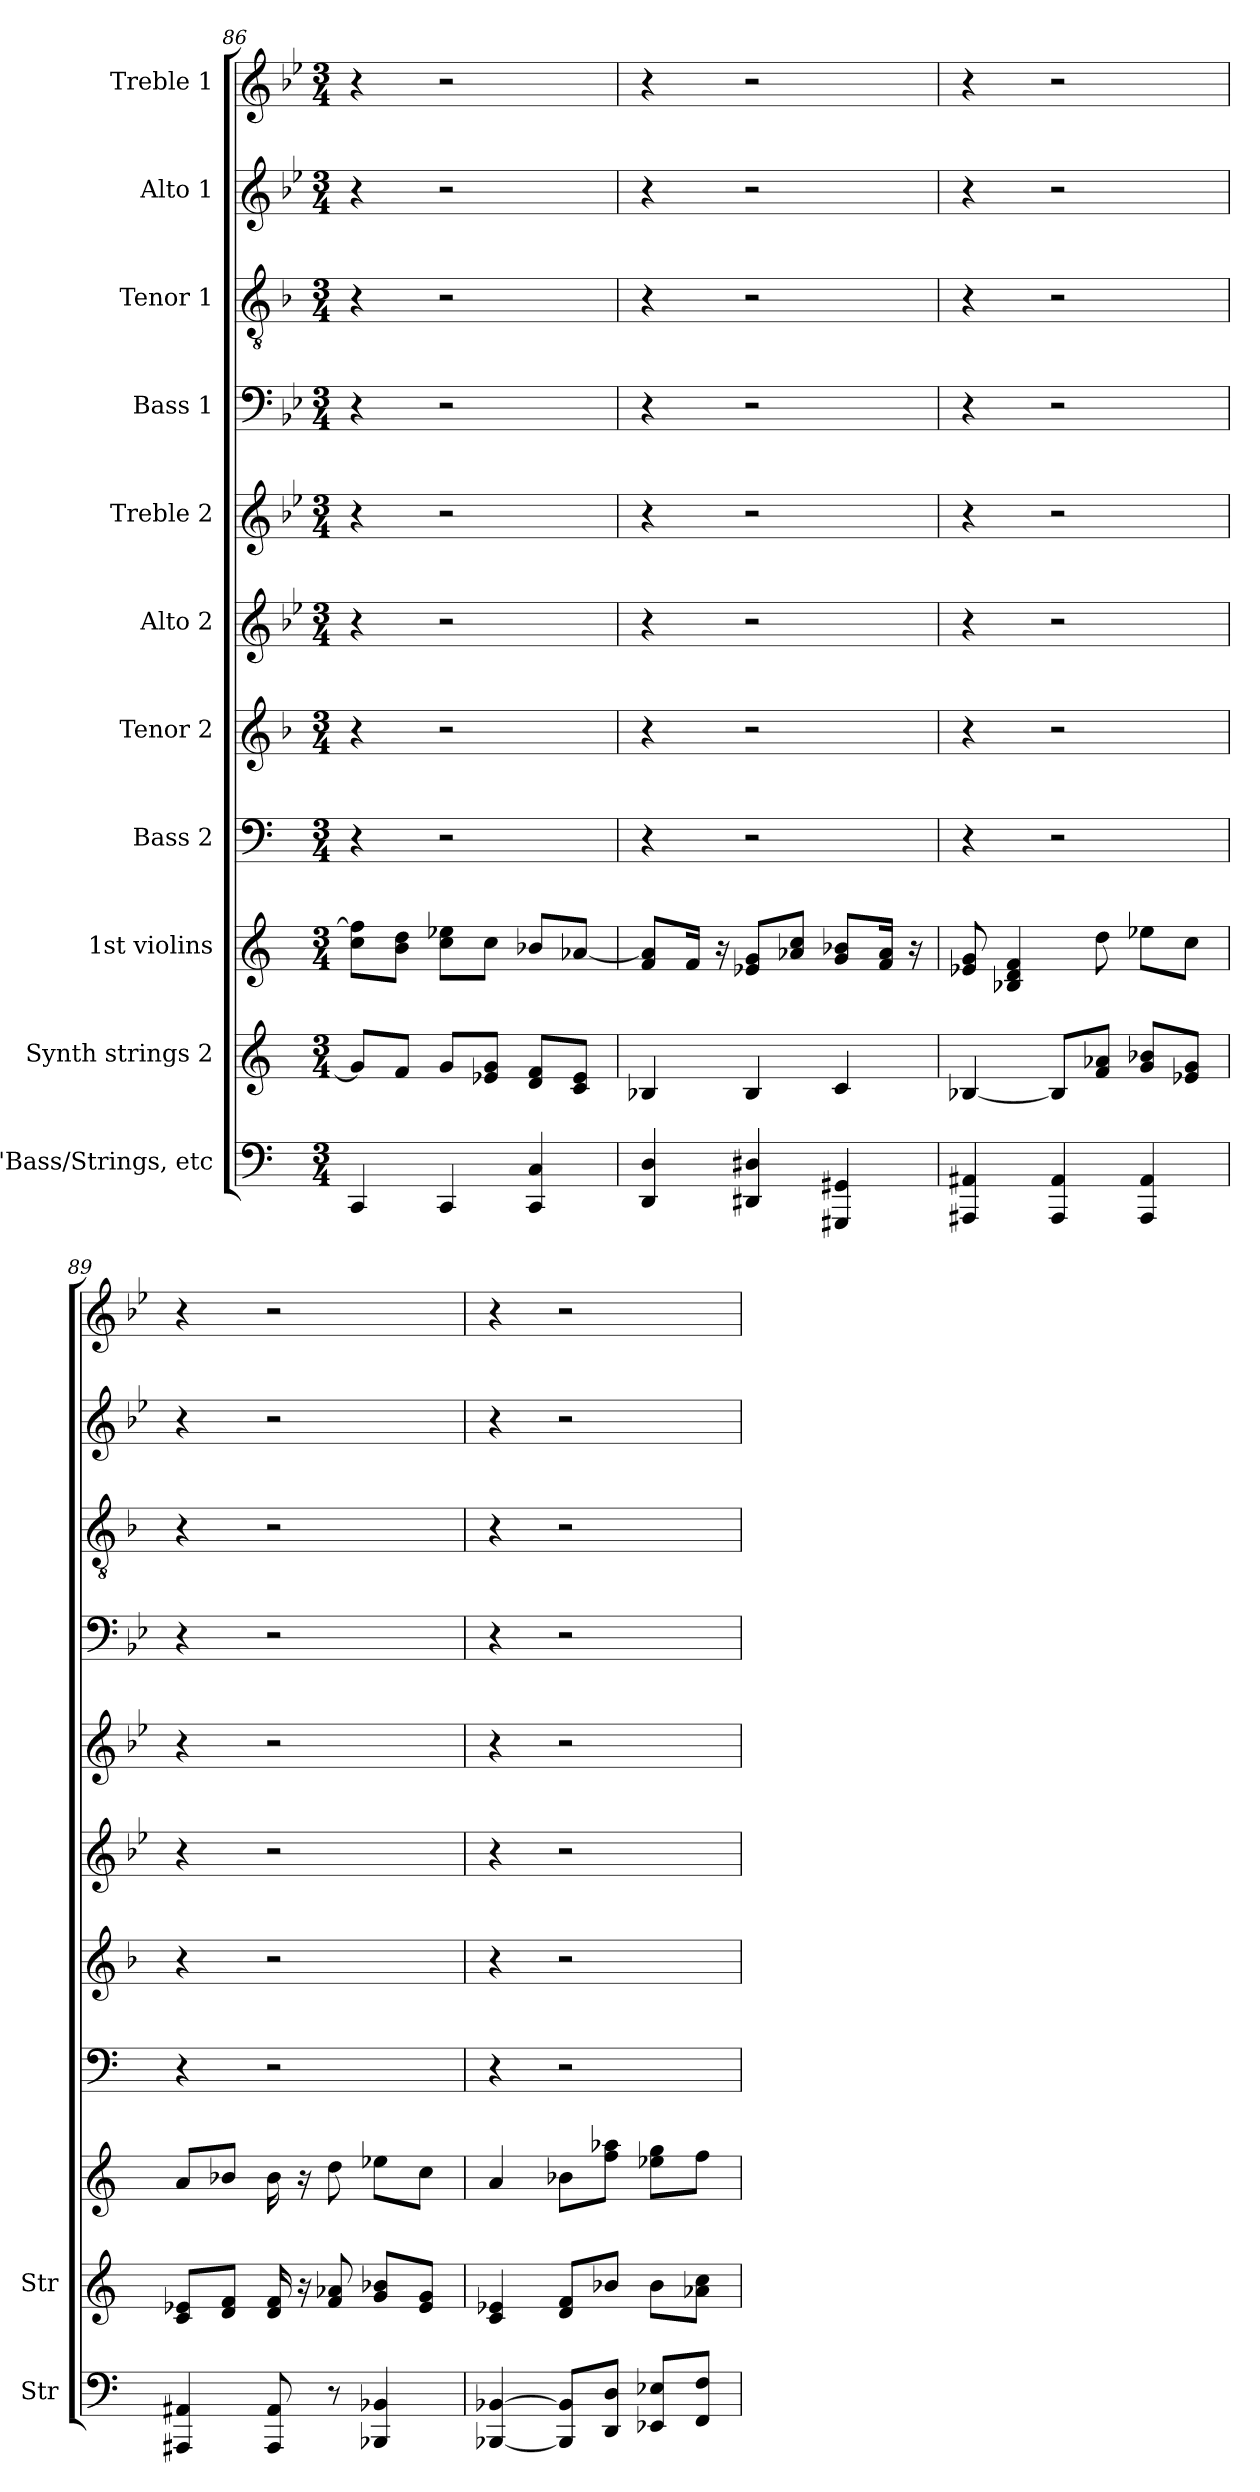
**kern	**kern	**kern	**kern	**kern	**kern	**kern	**kern	**kern	**kern	**kern
*part11	*part10	*part9	*part8	*part7	*part6	*part5	*part4	*part3	*part2	*part1
*staff11	*staff10	*staff9	*staff8	*staff7	*staff6	*staff5	*staff4	*staff3	*staff2	*staff1
*I"D'Bass/Strings, etc	*I"Synth strings 2	*I"1st violins	*I"Bass 2	*I"Tenor 2	*I"Alto 2	*I"Treble 2	*I"Bass 1	*I"Tenor 1	*I"Alto 1	*I"Treble 1
*I'Str	*I'Str	*	*	*	*	*	*	*	*	*
*clefF4	*clefG2	*clefG2	*clefF4	*clefG2	*clefG2	*clefG2	*clefF4	*clefGv2	*clefG2	*clefG2
*	*	*	*	*ITrd4c7	*	*	*	*ITrd4c7	*	*
*k[]	*k[]	*k[]	*k[]	*k[b-e-]	*k[b-e-]	*k[b-e-]	*k[b-e-]	*k[b-e-]	*k[b-e-]	*k[b-e-]
*C:	*C:	*C:	*C:	*B-:	*B-:	*B-:	*B-:	*B-:	*B-:	*B-:
*M3/4	*M3/4	*M3/4	*M3/4	*M3/4	*M3/4	*M3/4	*M3/4	*M3/4	*M3/4	*M3/4
=86	=86	=86	=86	=86	=86	=86	=86	=86	=86	=86
4CC/	8g/L]	8cc\ 8ff\]L	4r	4r	4r	4r	4r	4r	4r	4r
.	8f/J	8b\ 8dd\J	.	.	.	.	.	.	.	.
4CC/	8g/L	8cc\ 8ee-X\L	2r	2r	2r	2r	2r	2r	2r	2r
.	8e-X/ 8g/J	8cc\J	.	.	.	.	.	.	.	.
4CC/ 4C/	8d/ 8f/L	8b-X/L	.	.	.	.	.	.	.	.
.	8c/ 8e-/J	[8a-X/J	.	.	.	.	.	.	.	.
=87	=87	=87	=87	=87	=87	=87	=87	=87	=87	=87
4DD/ 4D/	4B-X/	8f/ 8a-/]L	4r	4r	4r	4r	4r	4r	4r	4r
.	.	16f/Jk	.	.	.	.	.	.	.	.
.	.	16r	.	.	.	.	.	.	.	.
4DD#X/ 4D#X/	4B-/	8e-X/ 8g/L	2r	2r	2r	2r	2r	2r	2r	2r
.	.	8a-X/ 8cc/J	.	.	.	.	.	.	.	.
4GGG#X/ 4GG#X/	4c/	8g/ 8b-X/L	.	.	.	.	.	.	.	.
.	.	16f/ 16a-/Jk	.	.	.	.	.	.	.	.
.	.	16r	.	.	.	.	.	.	.	.
!!LO:PB:g=z
=88	=88	=88	=88	=88	=88	=88	=88	=88	=88	=88
4AAA#X/ 4AA#X/	[4B-X/	8e-X/ 8g/	4r	4r	4r	4r	4r	4r	4r	4r
.	.	4B-X/ 4d/ 4f/	.	.	.	.	.	.	.	.
4AAA#/ 4AA#/	8B-/L]	.	2r	2r	2r	2r	2r	2r	2r	2r
.	8f/ 8a-X/J	8dd\	.	.	.	.	.	.	.	.
4AAA#/ 4AA#/	8g/ 8b-X/L	8ee-X\L	.	.	.	.	.	.	.	.
.	8e-X/ 8g/J	8cc\J	.	.	.	.	.	.	.	.
=89	=89	=89	=89	=89	=89	=89	=89	=89	=89	=89
4AAA#X/ 4AA#X/	8c/ 8e-X/L	8a/L	4r	4r	4r	4r	4r	4r	4r	4r
.	8d/ 8f/J	8b-X/J	.	.	.	.	.	.	.	.
8AAA#/ 8AA#/	16d/ 16f/	16b-\	2r	2r	2r	2r	2r	2r	2r	2r
.	16r	16r	.	.	.	.	.	.	.	.
8r	8f/ 8a-X/	8dd\	.	.	.	.	.	.	.	.
4BBB-X/ 4BB-X/	8g/ 8b-X/L	8ee-X\L	.	.	.	.	.	.	.	.
.	8e-/ 8g/J	8cc\J	.	.	.	.	.	.	.	.
=90	=90	=90	=90	=90	=90	=90	=90	=90	=90	=90
[4BBB-X/ [4BB-X/	4c/ 4e-X/	4a/	4r	4r	4r	4r	4r	4r	4r	4r
8BBB-/] 8BB-/]L	8d/ 8f/L	8b-X\L	2r	2r	2r	2r	2r	2r	2r	2r
8DD/ 8D/J	8b-X/J	8ff\ 8aa-X\J	.	.	.	.	.	.	.	.
8EE-X/ 8E-X/L	8b-\L	8ee-X\ 8gg\L	.	.	.	.	.	.	.	.
8FF/ 8F/J	8a-X\ 8cc\J	8ff\J	.	.	.	.	.	.	.	.
=	=	=	=	=	=	=	=	=	=	=
*-	*-	*-	*-	*-	*-	*-	*-	*-	*-	*-
